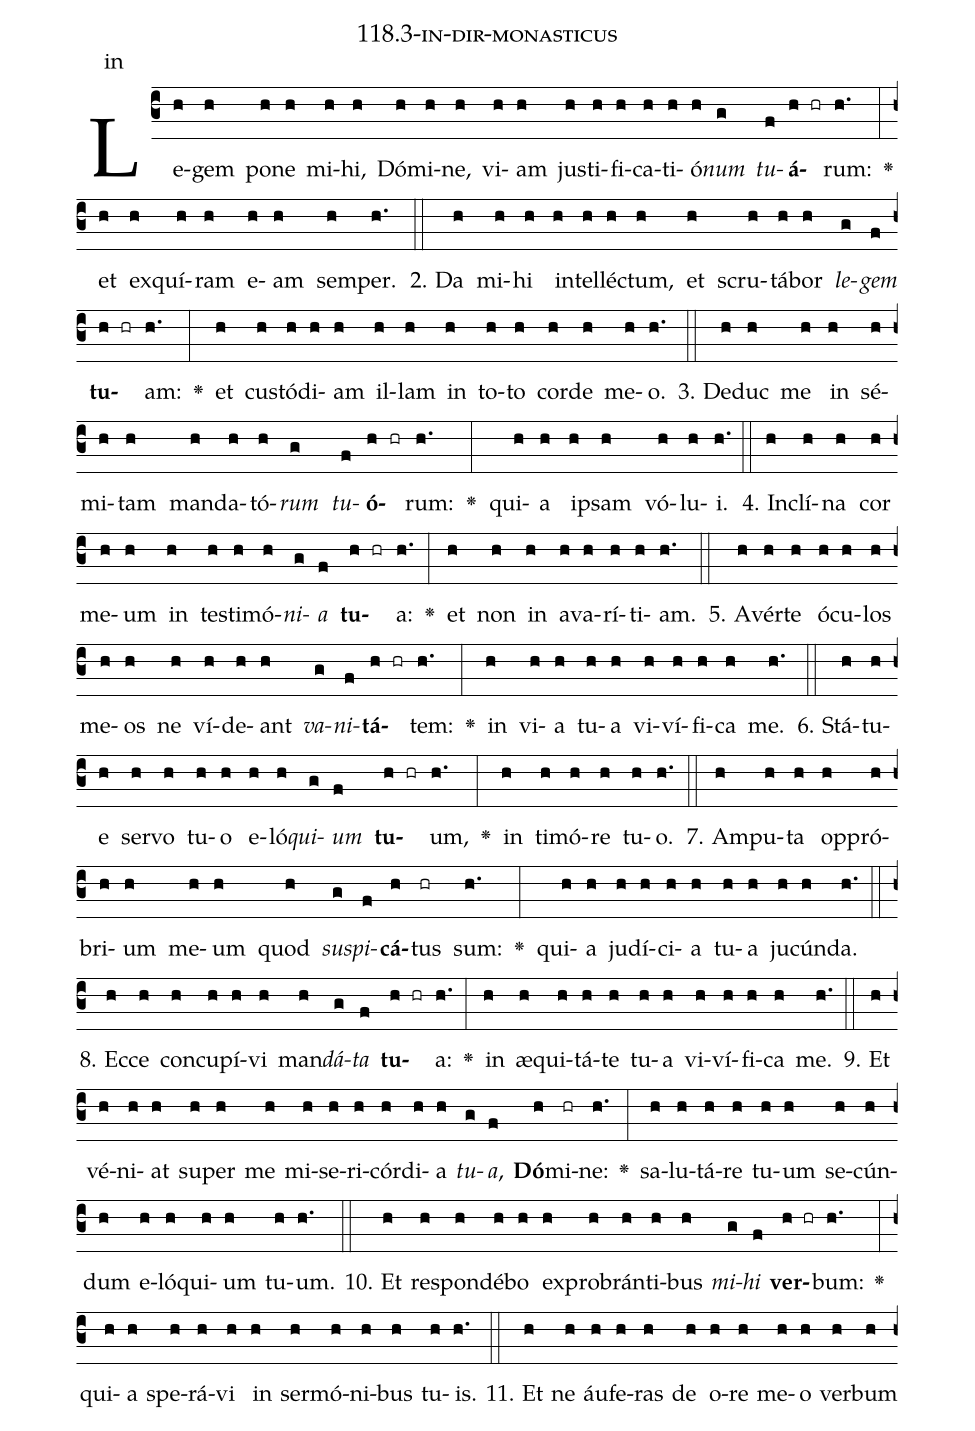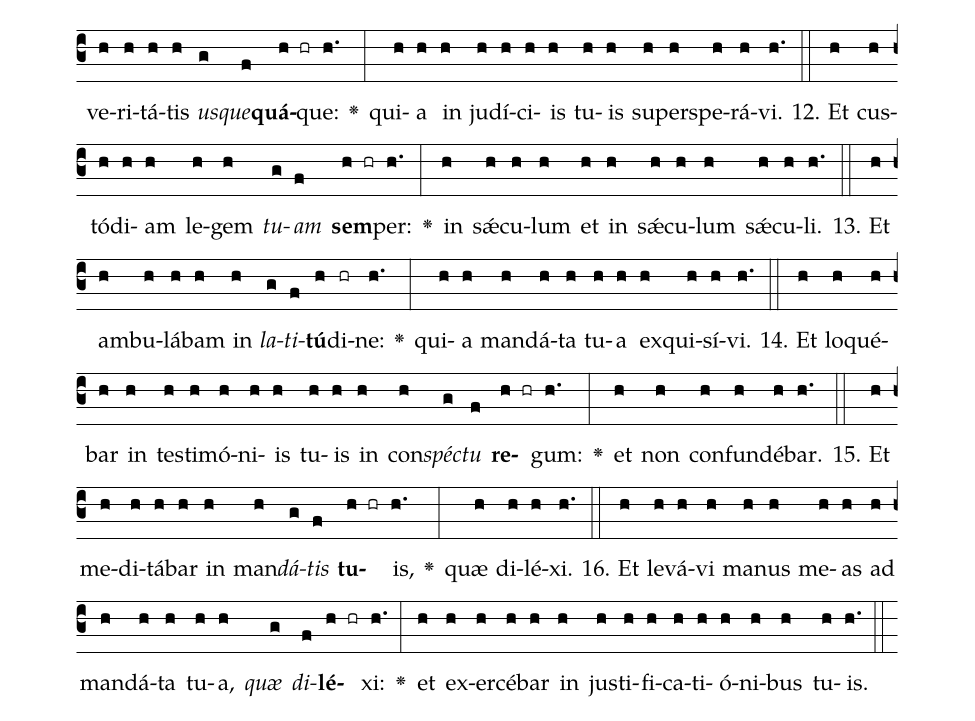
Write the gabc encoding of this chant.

name: 118.3-in-dir-monasticus;
annotation: in;
%%
(c3)Le(h)gem(h) po(h)ne(h) mi(h)hi,(h) Dó(h)mi(h)ne,(h) vi(h)am(h) jus(h)ti(h)fi(h)ca(h)ti(h)ó(h)<i>num</i>(g) <i>tu</i>(f)<b>á</b>(h hr)rum:(h.) <v>\greheightstar</v>(:) et(h) ex(h)quí(h)ram(h) e(h)am(h) sem(h)per.(h.) (::)
2. Da(h) mi(h)hi(h) in(h)tel(h)léc(h)tum,(h) et(h) scru(h)tá(h)bor(h) <i>le</i>(g)<i>gem</i>(f) <b>tu</b>(h hr)am:(h.) <v>\greheightstar</v>(:) et(h) cus(h)tó(h)di(h)am(h) il(h)lam(h) in(h) to(h)to(h) cor(h)de(h) me(h)o.(h.) (::)
3. De(h)duc(h) me(h) in(h) sé(h)mi(h)tam(h) man(h)da(h)tó(h)<i>rum</i>(g) <i>tu</i>(f)<b>ó</b>(h hr)rum:(h.) <v>\greheightstar</v>(:) qui(h)a(h) ip(h)sam(h) vó(h)lu(h)i.(h.) (::)
4. In(h)clí(h)na(h) cor(h) me(h)um(h) in(h) tes(h)ti(h)mó(h)<i>ni</i>(g)<i>a</i>(f) <b>tu</b>(h hr)a:(h.) <v>\greheightstar</v>(:) et(h) non(h) in(h) a(h)va(h)rí(h)ti(h)am.(h.) (::)
5. A(h)vér(h)te(h) ó(h)cu(h)los(h) me(h)os(h) ne(h) ví(h)de(h)ant(h) <i>va</i>(g)<i>ni</i>(f)<b>tá</b>(h hr)tem:(h.) <v>\greheightstar</v>(:) in(h) vi(h)a(h) tu(h)a(h) vi(h)ví(h)fi(h)ca(h) me.(h.) (::)
6. Stá(h)tu(h)e(h) ser(h)vo(h) tu(h)o(h) e(h)ló(h)<i>qui</i>(g)<i>um</i>(f) <b>tu</b>(h hr)um,(h.) <v>\greheightstar</v>(:) in(h) ti(h)mó(h)re(h) tu(h)o.(h.) (::)
7. Am(h)pu(h)ta(h) op(h)pró(h)bri(h)um(h) me(h)um(h) quod(h) <i>su</i>(g)<i>spi</i>(f)<b>cá</b>(h)tus(hr) sum:(h.) <v>\greheightstar</v>(:) qui(h)a(h) ju(h)dí(h)ci(h)a(h) tu(h)a(h) ju(h)cún(h)da.(h.) (::)
8. Ec(h)ce(h) con(h)cu(h)pí(h)vi(h) man(h)<i>dá</i>(g)<i>ta</i>(f) <b>tu</b>(h hr)a:(h.) <v>\greheightstar</v>(:) in(h) æ(h)qui(h)tá(h)te(h) tu(h)a(h) vi(h)ví(h)fi(h)ca(h) me.(h.) (::)
9. Et(h) vé(h)ni(h)at(h) su(h)per(h) me(h) mi(h)se(h)ri(h)cór(h)di(h)a(h) <i>tu</i>(g)<i>a</i>,(f) <b>Dó</b>(h)mi(hr)ne:(h.) <v>\greheightstar</v>(:) sa(h)lu(h)tá(h)re(h) tu(h)um(h) se(h)cún(h)dum(h) e(h)ló(h)qui(h)um(h) tu(h)um.(h.) (::)
10. Et(h) re(h)spon(h)dé(h)bo(h) ex(h)pro(h)brán(h)ti(h)bus(h) <i>mi</i>(g)<i>hi</i>(f) <b>ver</b>(h hr)bum:(h.) <v>\greheightstar</v>(:) qui(h)a(h) spe(h)rá(h)vi(h) in(h) ser(h)mó(h)ni(h)bus(h) tu(h)is.(h.) (::)
11. Et(h) ne(h) áu(h)fe(h)ras(h) de(h) o(h)re(h) me(h)o(h) ver(h)bum(h) ve(h)ri(h)tá(h)tis(h) <i>us</i>(g)<i>que</i>(f)<b>quá</b>(h hr)que:(h.) <v>\greheightstar</v>(:) qui(h)a(h) in(h) ju(h)dí(h)ci(h)is(h) tu(h)is(h) su(h)per(h)spe(h)rá(h)vi.(h.) (::)
12. Et(h) cus(h)tó(h)di(h)am(h) le(h)gem(h) <i>tu</i>(g)<i>am</i>(f) <b>sem</b>(h hr)per:(h.) <v>\greheightstar</v>(:) in(h) sǽ(h)cu(h)lum(h) et(h) in(h) sǽ(h)cu(h)lum(h) sǽ(h)cu(h)li.(h.) (::)
13. Et(h) am(h)bu(h)lá(h)bam(h) in(h) <i>la</i>(g)<i>ti</i>(f)<b>tú</b>(h)di(hr)ne:(h.) <v>\greheightstar</v>(:) qui(h)a(h) man(h)dá(h)ta(h) tu(h)a(h) ex(h)qui(h)sí(h)vi.(h.) (::)
14. Et(h) lo(h)qué(h)bar(h) in(h) tes(h)ti(h)mó(h)ni(h)is(h) tu(h)is(h) in(h) con(h)<i>spéc</i>(g)<i>tu</i>(f) <b>re</b>(h hr)gum:(h.) <v>\greheightstar</v>(:) et(h) non(h) con(h)fun(h)dé(h)bar.(h.) (::)
15. Et(h) me(h)di(h)tá(h)bar(h) in(h) man(h)<i>dá</i>(g)<i>tis</i>(f) <b>tu</b>(h hr)is,(h.) <v>\greheightstar</v>(:) quæ(h) di(h)lé(h)xi.(h.) (::)
16. Et(h) le(h)vá(h)vi(h) ma(h)nus(h) me(h)as(h) ad(h) man(h)dá(h)ta(h) tu(h)a,(h) <i>quæ</i>(g) <i>di</i>(f)<b>lé</b>(h hr)xi:(h.) <v>\greheightstar</v>(:) et(h) ex(h)er(h)cé(h)bar(h) in(h) jus(h)ti(h)fi(h)ca(h)ti(h)ó(h)ni(h)bus(h) tu(h)is.(h.) (::)
